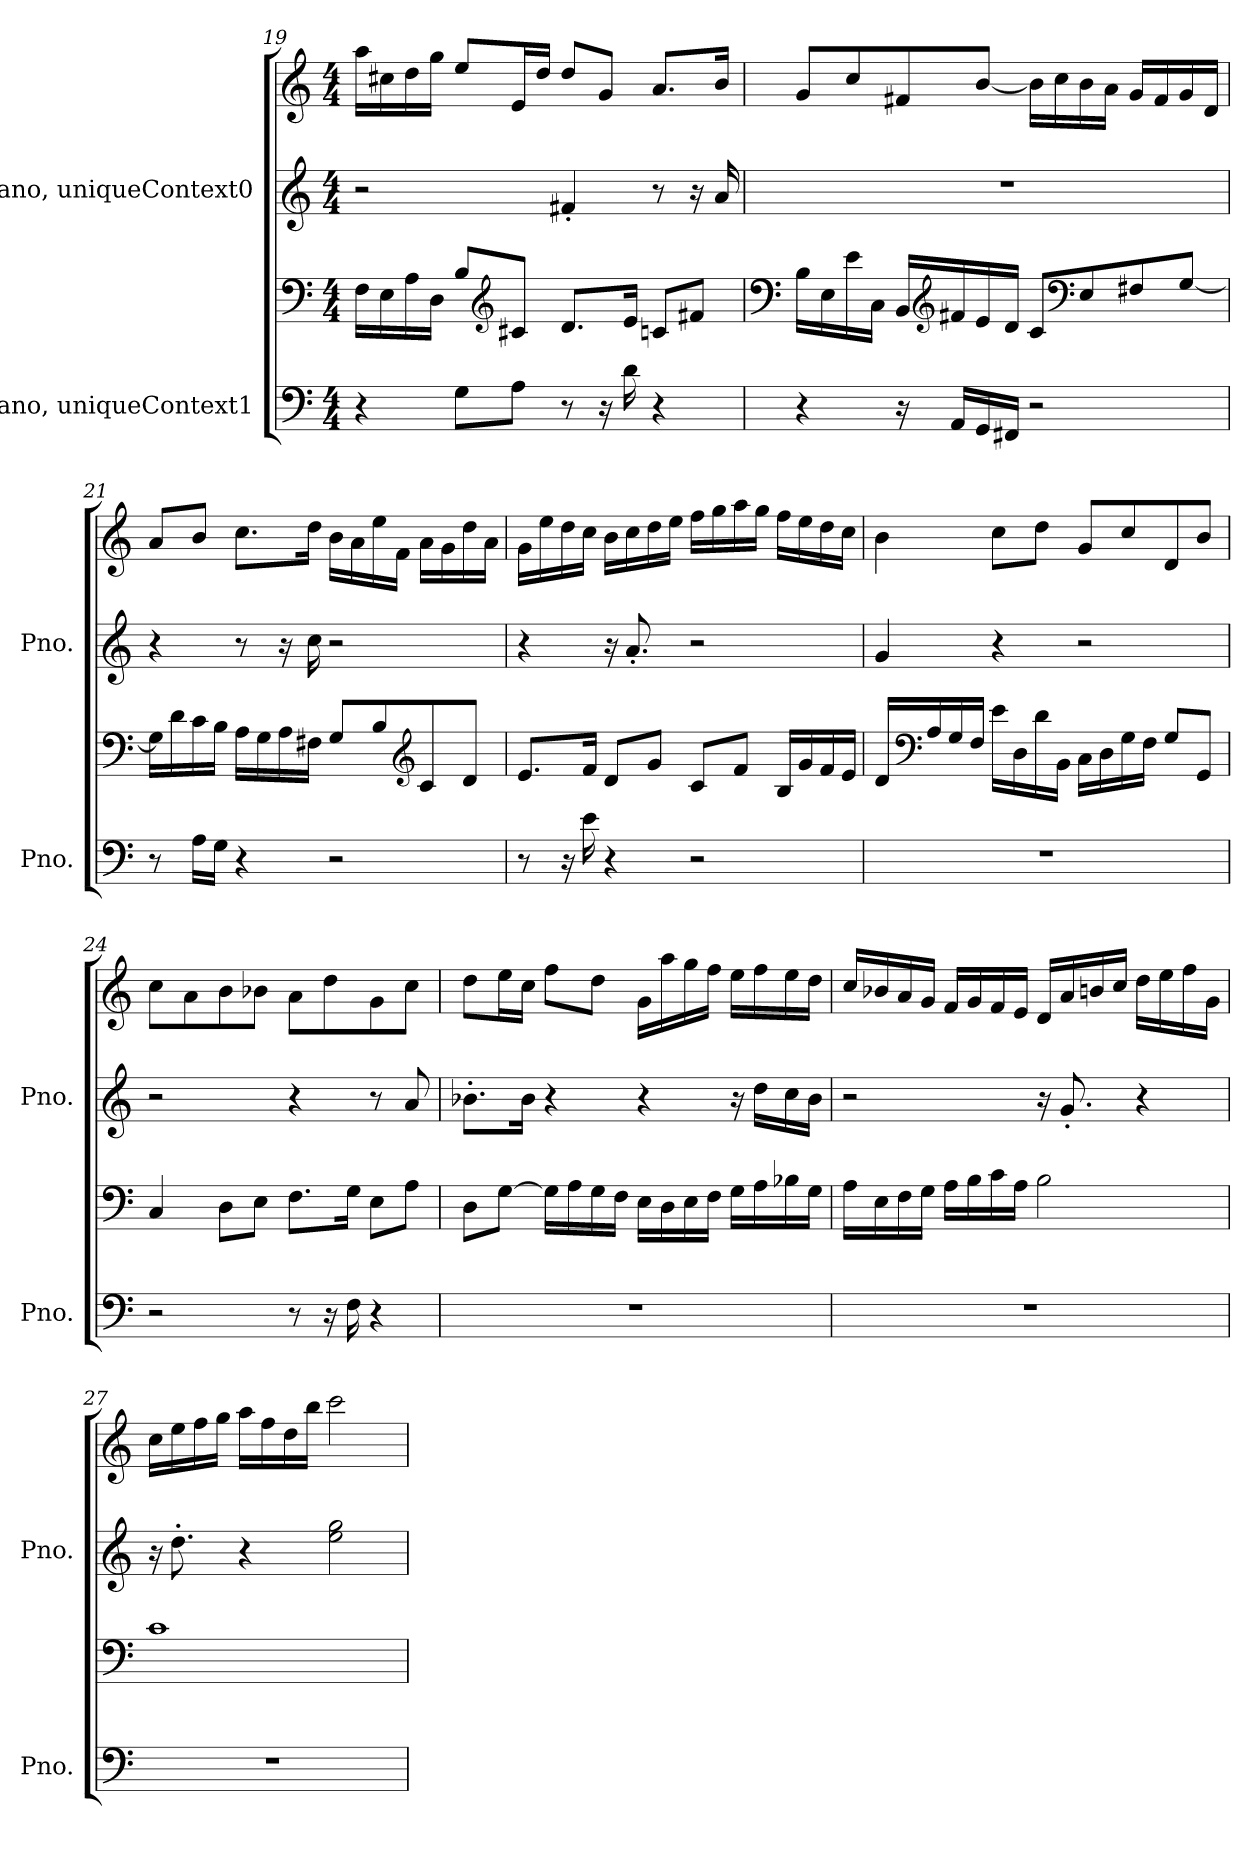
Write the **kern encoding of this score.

**kern	**kern	**kern	**kern
*part2	*part2	*part1	*part1
*staff4	*staff3	*staff2	*staff1
*I"Piano, uniqueContext1	*	*I"Piano, uniqueContext0	*
*I'Pno.	*	*I'Pno.	*
*clefF4	*clefF4	*clefG2	*clefG2
*k[]	*k[]	*k[]	*k[]
*M4/4	*M4/4	*M4/4	*M4/4
=19	=19	=19	=19
4r	16F\LL	2r	16aa\LL
.	16E\	.	16cc#X\
.	16A\	.	16dd\
.	16D\JJ	.	16gg\JJ
8G\L	8B/L	.	8ee/L
*	*clefG2	*	*
8A\J	8c#X/J	.	16e/L
.	.	.	16dd/JJ
8r	8.d/L	4f#X'/	8dd/L
16r	.	.	8g/J
16d\	16e/Jk	.	.
4r	8cn/L	8r	8.a/L
.	8f#X/J	16r	.
.	.	16a/	16b/Jk
!!LO:PB:g=z
=20	=20	=20	=20
*	*clefF4	*	*
4r	16B\LL	1r	8g/L
.	16E\	.	.
.	16e\	.	8cc/
.	16C\JJ	.	.
16r	16BB/LL	.	8f#X/
*	*clefG2	*	*
16AA/LL	16f#X/	.	.
16GG/	16e/	.	[8b/J
16FF#X/JJ	16d/JJ	.	.
2r	8c/L	.	16b\LL]
.	.	.	16cc\
*	*clefF4	*	*
.	8E/	.	16b\
.	.	.	16a\JJ
.	8F#X/	.	16g/LL
.	.	.	16f#/
.	[8G/J	.	16g/
.	.	.	16d/JJ
=21	=21	=21	=21
8r	16G\LL]	4r	8a/L
.	16d\	.	.
16A\LL	16c\	.	8b/J
16G\JJ	16B\JJ	.	.
4r	16A\LL	8r	8.cc\L
.	16G\	.	.
.	16A\	16r	.
.	16F#X\JJ	16cc\	16dd\Jk
2r	8G/L	2r	16b\LL
.	.	.	16a\
.	8B/	.	16ee\
.	.	.	16f\JJ
*	*clefG2	*	*
.	8c/	.	16a\LL
.	.	.	16g\
.	8d/J	.	16dd\
.	.	.	16a\JJ
!!LO:LB:g=z
=22	=22	=22	=22
8r	8.e/L	4r	16g\LL
.	.	.	16ee\
16r	.	.	16dd\
16e\	16f/Jk	.	16cc\JJ
4r	8d/L	16r	16b\LL
.	.	8.a'/	16cc\
.	8g/J	.	16dd\
.	.	.	16ee\JJ
2r	8c/L	2r	16ff\LL
.	.	.	16gg\
.	8f/J	.	16aa\
.	.	.	16gg\JJ
.	16B/LL	.	16ff\LL
.	16g/	.	16ee\
.	16f/	.	16dd\
.	16e/JJ	.	16cc\JJ
=23	=23	=23	=23
1r	16d/LL	4g/	4b\
*	*clefF4	*	*
.	16A/	.	.
.	16G/	.	.
.	16F/JJ	.	.
.	16e\LL	4r	8cc\L
.	16D\	.	.
.	16d\	.	8dd\J
.	16BB\JJ	.	.
.	16C\LL	2r	8g/L
.	16D\	.	.
.	16G\	.	8cc/
.	16F\JJ	.	.
.	8G/L	.	8d/
.	8GG/J	.	8b/J
=24	=24	=24	=24
2r	4C/	2r	8cc\L
.	.	.	8a\
.	8D\L	.	8b\
.	8E\J	.	8b-X\J
8r	8.F\L	4r	8a\L
16r	.	.	8dd\
16F\	16G\Jk	.	.
4r	8E\L	8r	8g\
.	8A\J	8a/	8cc\J
!!LO:LB:g=z
=25	=25	=25	=25
1r	8D\L	8.b-X'\L	8dd\L
.	[8G\J	.	16ee\L
.	.	16b-\Jk	16cc\JJ
.	16G\LL]	4r	8ff\L
.	16A\	.	.
.	16G\	.	8dd\J
.	16F\JJ	.	.
.	16E\LL	4r	16g\LL
.	16D\	.	16aa\
.	16E\	.	16gg\
.	16F\JJ	.	16ff\JJ
.	16G\LL	16r	16ee\LL
.	16A\	16dd\LL	16ff\
.	16B-X\	16cc\	16ee\
.	16G\JJ	16b-\JJ	16dd\JJ
=26	=26	=26	=26
1r	16A\LL	2r	16cc/LL
.	16E\	.	16b-X/
.	16F\	.	16a/
.	16G\JJ	.	16g/JJ
.	16A\LL	.	16f/LL
.	16B\	.	16g/
.	16c\	.	16f/
.	16A\JJ	.	16e/JJ
.	2B\	16r	16d/LL
.	.	8.g'/	16a/
.	.	.	16bn/
.	.	.	16cc/JJ
.	.	4r	16dd\LL
.	.	.	16ee\
.	.	.	16ff\
.	.	.	16g\JJ
=27	=27	=27	=27
1r	1c	16r	16cc\LL
.	.	8.dd'\	16ee\
.	.	.	16ff\
.	.	.	16gg\JJ
.	.	4r	16aa\LL
.	.	.	16ff\
.	.	.	16dd\
.	.	.	16bb\JJ
.	.	2ee\ 2gg\	2ccc\
=	=	=	=
*-	*-	*-	*-
